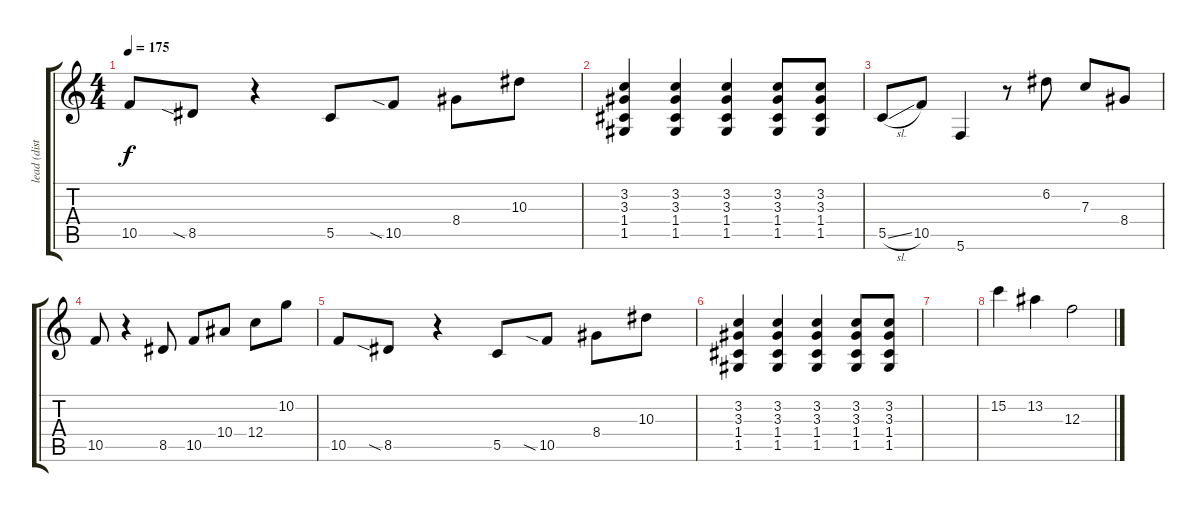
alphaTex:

\track ("lead (distortion)" "lead (dist") {instrument distortionguitar}
\staff {score tabs}
\tuning (D4 A3 F3 C3 G2 C2) {hide}
\ts (4 4)
\tempo 175
\clef g2
\ks c
10.5.8{dy f} 8.5{sia}.8 r.4 5.5.8 10.5{sia}.8 8.4.8 10.3.8 |
(3.2 3.3 1.4 1.5).4 (3.2 3.3 1.4 1.5).4 (3.2 3.3 1.4 1.5).4 (3.2 3.3 1.4 1.5).8 (3.2 3.3 1.4 1.5).8 |
5.5{sl}.8 10.5.8 5.6.4 r.8 6.2.8 7.3.8 8.4.8 |
10.5.8 r.4 8.5.8 10.5.8 10.4.8 12.4.8 10.2.8 |
10.5.8 8.5{sia}.8 r.4 5.5.8 10.5{sia}.8 8.4.8 10.3.8 |
(3.2 3.3 1.4 1.5).4 (3.2 3.3 1.4 1.5).4 (3.2 3.3 1.4 1.5).4 (3.2 3.3 1.4 1.5).8 (3.2 3.3 1.4 1.5).8 |
|
15.2.4 13.2.4 12.3.2
